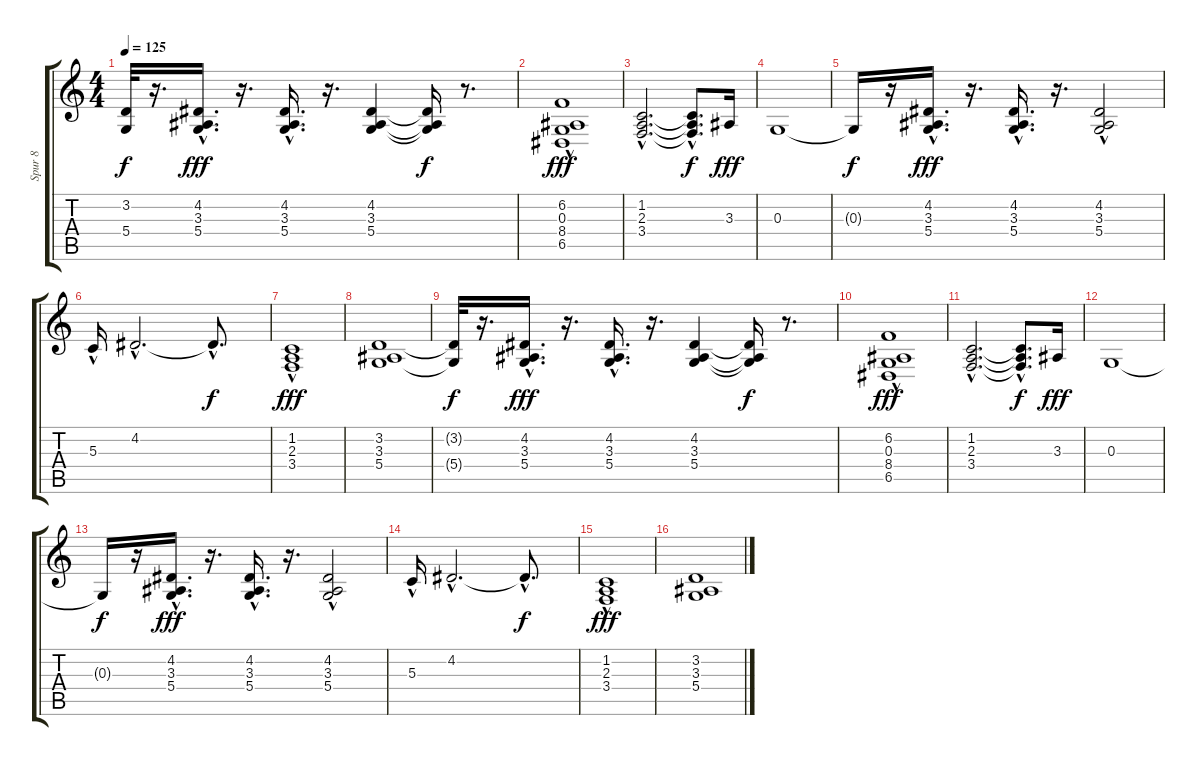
\track ("Spur 8" "Spur 8") {instrument synthstrings1}
\staff {score tabs}
\tuning (E4 B3 G3 D3 A2 E2) {hide}
\ts (4 4)
\tempo 125
\clef g2
\ks c
(3.2{t} 5.4{t}).32{dy f} r.16{d} (4.2{hac} 3.3{hac} 5.4).16{d dy fff} r.16{d} (4.2{hac} 3.3{hac} 5.4{hac}).16{d} r.16{d} (4.2 3.3 5.4).4 (4.2{t} 3.3{t} 5.4{t}).16{dy f} r.8{d} |
(6.2 0.3 8.4{hac} 6.5{hac}).1{dy fff} |
(1.2{hac} 2.3{hac} 3.4{hac}).2{d} (1.2{t} 2.3{hac t} 3.4{hac t}).8{d dy f} 3.3.16{dy fff} |
0.3.1 |
0.3{t}.16{dy f} r.16 (4.2{hac} 3.3{hac} 5.4{hac}).16{d dy fff} r.16{d} (4.2{hac} 3.3{hac} 5.4{hac}).16{d} r.16{d} (4.2{hac} 3.3{hac} 5.4).2 |
5.3{hac}.16 4.2{hac}.2{d} 4.2{hac t}.8{d dy f} |
(1.2 2.3{hac} 3.4).1{dy fff} |
(3.2 3.3 5.4).1 |
(3.2{t} 5.4{t}).32{dy f} r.16{d} (4.2{hac} 3.3{hac} 5.4).16{d dy fff} r.16{d} (4.2{hac} 3.3{hac} 5.4{hac}).16{d} r.16{d} (4.2 3.3 5.4).4 (4.2{t} 3.3{t} 5.4{t}).16{dy f} r.8{d} |
(6.2 0.3 8.4{hac} 6.5{hac}).1{dy fff} |
(1.2{hac} 2.3{hac} 3.4{hac}).2{d} (1.2{t} 2.3{hac t} 3.4{hac t}).8{d dy f} 3.3.16{dy fff} |
0.3.1 |
0.3{t}.16{dy f} r.16 (4.2{hac} 3.3{hac} 5.4{hac}).16{d dy fff} r.16{d} (4.2{hac} 3.3{hac} 5.4{hac}).16{d} r.16{d} (4.2{hac} 3.3{hac} 5.4).2 |
5.3{hac}.16 4.2{hac}.2{d} 4.2{hac t}.8{d dy f} |
(1.2 2.3{hac} 3.4).1{dy fff} |
(3.2 3.3 5.4).1
